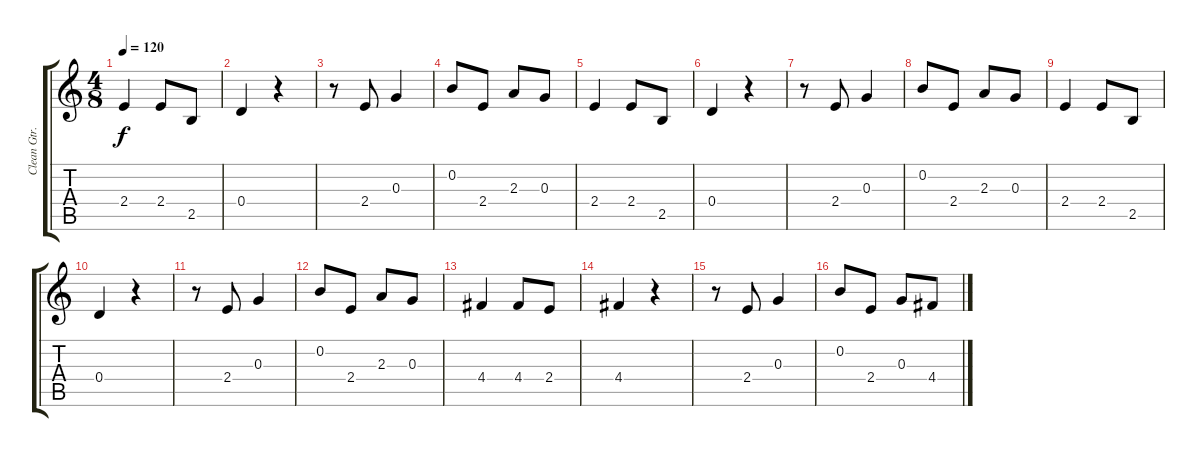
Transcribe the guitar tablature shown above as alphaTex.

\track ("Clean Gtr." "Clean Gtr.") {instrument electricguitarclean}
\staff {score tabs}
\tuning (E4 B3 G3 D3 A2 E2) {hide}
\ts (4 8)
\tempo 120
\clef g2
\ks c
2.4.4{dy f} 2.4.8 2.5.8 |
0.4.4 r.4 |
r.8 2.4.8 0.3.4 |
0.2.8 2.4.8 2.3.8 0.3.8 |
2.4.4 2.4.8 2.5.8 |
0.4.4 r.4 |
r.8 2.4.8 0.3.4 |
0.2.8 2.4.8 2.3.8 0.3.8 |
2.4.4 2.4.8 2.5.8 |
0.4.4 r.4 |
r.8 2.4.8 0.3.4 |
0.2.8 2.4.8 2.3.8 0.3.8 |
4.4.4 4.4.8 2.4.8 |
4.4.4 r.4 |
r.8 2.4.8 0.3.4 |
0.2.8 2.4.8 0.3.8 4.4.8
